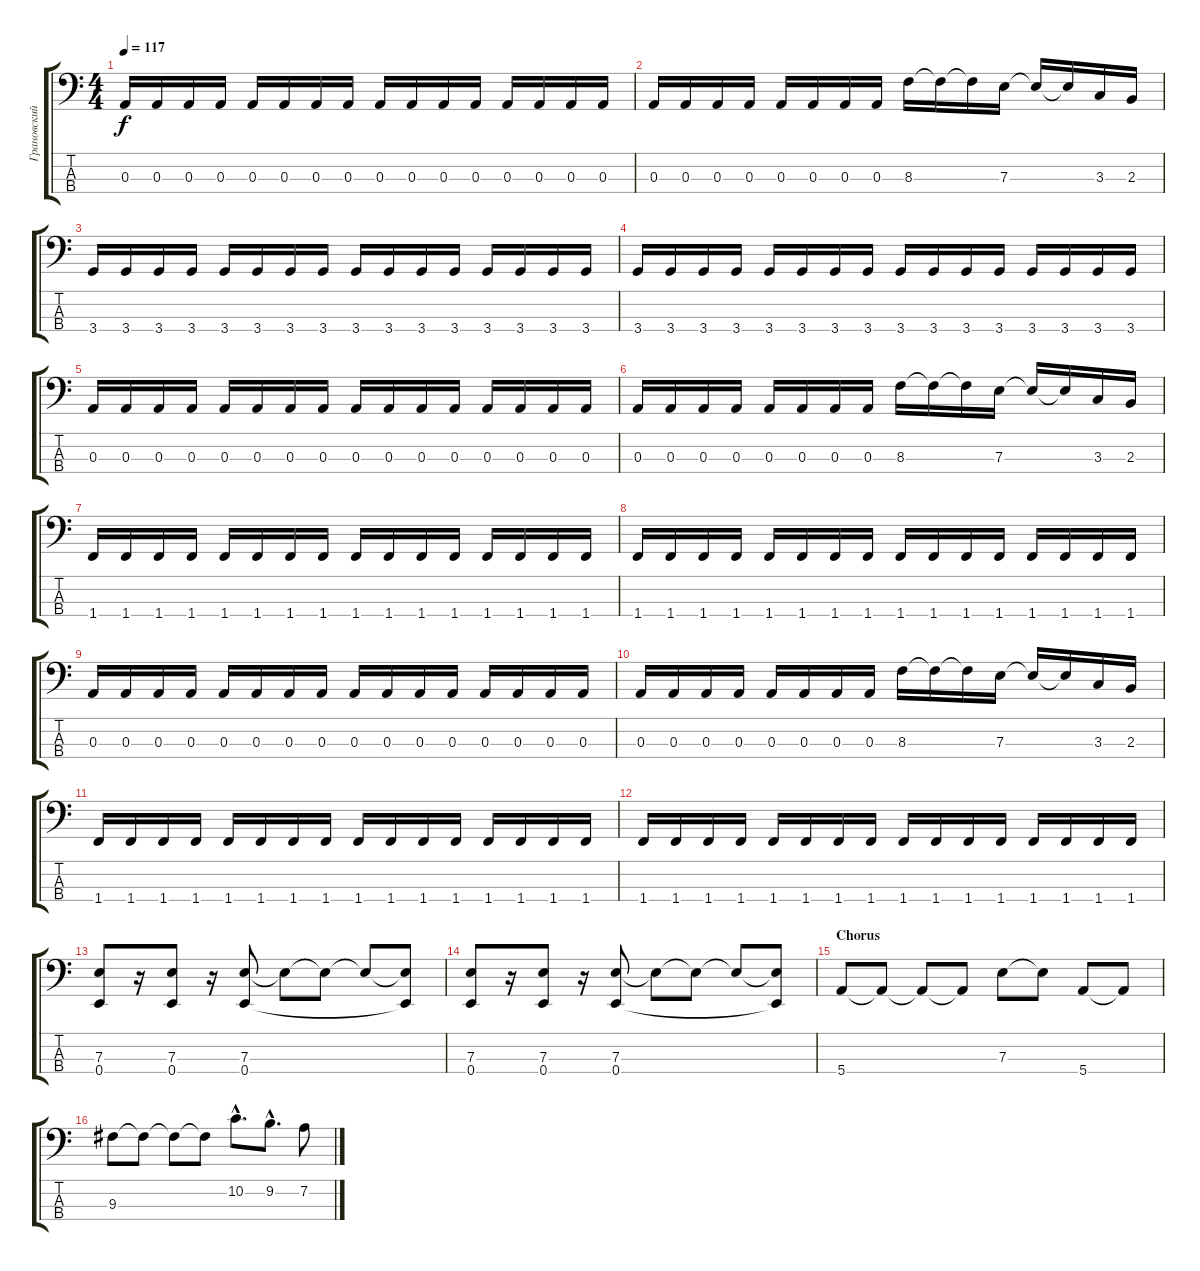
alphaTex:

\track ("Грановский (Bass)" "Грановский") {instrument electricbassfinger}
\staff {score tabs}
\tuning (G2 D2 A1 E1) {hide}
\ts (4 4)
\tempo 117
\clef f4
\ks c
0.3.16{dy f} 0.3.16 0.3.16 0.3.16 0.3.16 0.3.16 0.3.16 0.3.16 0.3.16 0.3.16 0.3.16 0.3.16 0.3.16 0.3.16 0.3.16 0.3.16 |
0.3.16 0.3.16 0.3.16 0.3.16 0.3.16 0.3.16 0.3.16 0.3.16 8.3.16 8.3{t}.16 8.3{t}.16 7.3.16 7.3{t}.16 7.3{t}.16 3.3.16 2.3.16 |
3.4.16 3.4.16 3.4.16 3.4.16 3.4.16 3.4.16 3.4.16 3.4.16 3.4.16 3.4.16 3.4.16 3.4.16 3.4.16 3.4.16 3.4.16 3.4.16 |
3.4.16 3.4.16 3.4.16 3.4.16 3.4.16 3.4.16 3.4.16 3.4.16 3.4.16 3.4.16 3.4.16 3.4.16 3.4.16 3.4.16 3.4.16 3.4.16 |
0.3.16 0.3.16 0.3.16 0.3.16 0.3.16 0.3.16 0.3.16 0.3.16 0.3.16 0.3.16 0.3.16 0.3.16 0.3.16 0.3.16 0.3.16 0.3.16 |
0.3.16 0.3.16 0.3.16 0.3.16 0.3.16 0.3.16 0.3.16 0.3.16 8.3.16 8.3{t}.16 8.3{t}.16 7.3.16 7.3{t}.16 7.3{t}.16 3.3.16 2.3.16 |
1.4.16 1.4.16 1.4.16 1.4.16 1.4.16 1.4.16 1.4.16 1.4.16 1.4.16 1.4.16 1.4.16 1.4.16 1.4.16 1.4.16 1.4.16 1.4.16 |
1.4.16 1.4.16 1.4.16 1.4.16 1.4.16 1.4.16 1.4.16 1.4.16 1.4.16 1.4.16 1.4.16 1.4.16 1.4.16 1.4.16 1.4.16 1.4.16 |
0.3.16 0.3.16 0.3.16 0.3.16 0.3.16 0.3.16 0.3.16 0.3.16 0.3.16 0.3.16 0.3.16 0.3.16 0.3.16 0.3.16 0.3.16 0.3.16 |
0.3.16 0.3.16 0.3.16 0.3.16 0.3.16 0.3.16 0.3.16 0.3.16 8.3.16 8.3{t}.16 8.3{t}.16 7.3.16 7.3{t}.16 7.3{t}.16 3.3.16 2.3.16 |
1.4.16 1.4.16 1.4.16 1.4.16 1.4.16 1.4.16 1.4.16 1.4.16 1.4.16 1.4.16 1.4.16 1.4.16 1.4.16 1.4.16 1.4.16 1.4.16 |
1.4.16 1.4.16 1.4.16 1.4.16 1.4.16 1.4.16 1.4.16 1.4.16 1.4.16 1.4.16 1.4.16 1.4.16 1.4.16 1.4.16 1.4.16 1.4.16 |
(7.3 0.4).8 r.16 (7.3 0.4).8 r.16 (7.3 0.4).8 7.3{t}.8 7.3{t}.8 7.3{t}.8 (7.3{t} 0.4{t}).8 |
(7.3 0.4).8 r.16 (7.3 0.4).8 r.16 (7.3 0.4).8 7.3{t}.8 7.3{t}.8 7.3{t}.8 (7.3{t} 0.4{t}).8 |
\section ("" "Chorus")
5.4.8 5.4{t}.8 5.4{t}.8 5.4{t}.8 7.3.8 7.3{t}.8 5.4.8 5.4{t}.8 |
9.3.8 9.3{t}.8 9.3{t}.8 9.3{t}.8 10.2{hac}.8{d} 9.2{hac}.8{d} 7.2.8
